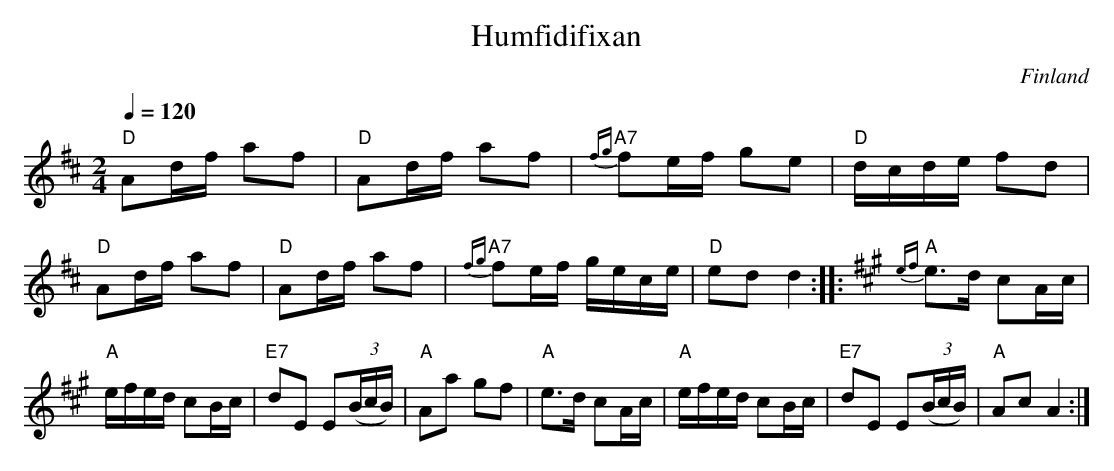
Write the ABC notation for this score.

X:1
T:Humfidifixan
O:Finland
M:2/4
L:1/16
Q:1/4=120
K:D
"D"A2df a2f2|"D"A2df a2f2|"A7"{fg}f2ef g2e2|"D"dcde f2d2|\
"D"A2df a2f2|"D"A2df a2f2|"A7"{fg}f2ef gece|"D"e2d2 d4::\
K:A
"A"{ef}e3d c2Ac|"A"efed c2Bc|"E7"d2E2 E2((3BcB)|"A"A2a2 g2f2|\
"A"e3d c2Ac|"A"efed c2Bc|"E7"d2E2 E2((3BcB)|"A"A2c2 A4:|]
